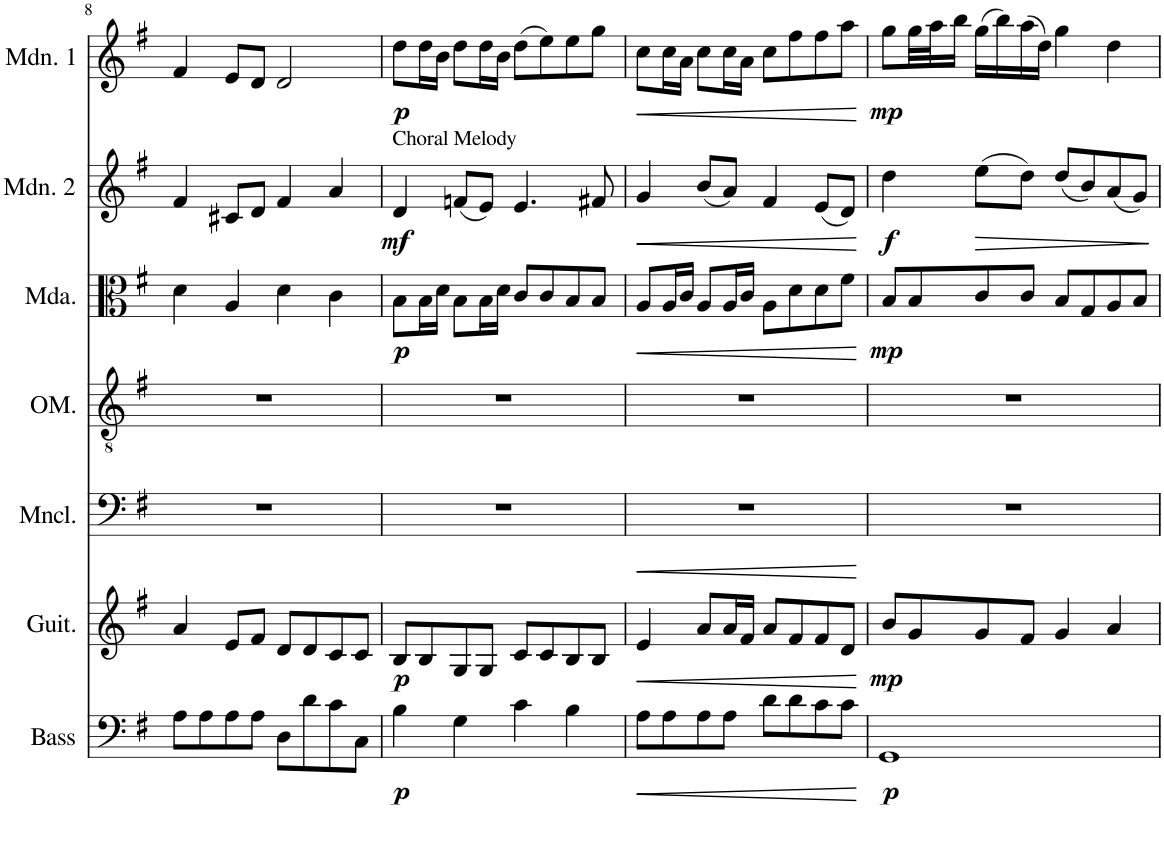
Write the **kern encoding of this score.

**kern	**dynam	**kern	**dynam	**kern	**dynam	**kern	**kern	**dynam	**kern	**dynam	**kern	**dynam
*part7	*part7	*part6	*part6	*part5	*part5	*part4	*part3	*part3	*part2	*part2	*part1	*part1
*staff7	*staff7	*staff6	*staff6	*staff5	*staff5	*staff4	*staff3	*staff3	*staff2	*staff2	*staff1	*staff1
*I"Acoustic Bass	*	*I"Guitar	*	*I"Mandocello	*	*I"Octave Mandolin	*I"Mandola	*	*I"Mandolin 2	*	*I"Mandolin 1	*
*I'Bass	*	*I'Guit.	*	*I'Mncl.	*	*I'OM.	*I'Mda.	*	*I'Mdn. 2	*	*I'Mdn. 1	*
!!LO:PB:g=z
*clefF4	*	*clefG2	*	*clefF4	*	*clefGv2	*clefC3	*	*clefG2	*	*clefG2	*
*Trd7c12	*	*Trd7c12	*	*	*	*	*	*	*	*	*	*
*k[f#]	*	*k[f#]	*	*k[f#]	*	*k[f#]	*k[f#]	*	*k[f#]	*	*k[f#]	*
*M4/4	*	*M4/4	*	*M4/4	*	*M4/4	*M4/4	*	*M4/4	*	*M4/4	*
=8	=8	=8	=8	=8	=8	=8	=8	=8	=8	=8	=8	=8
8A\L	.	4a/	.	1r	.	1r	4d\	.	4f#/	.	4f#/	.
8A\	.	.	.	.	.	.	.	.	.	.	.	.
8A\	.	8e/L	.	.	.	.	4A/	.	8c#X/L	.	8e/L	.
8A\J	.	8f#/J	.	.	.	.	.	.	8d/J	.	8d/J	.
8D\L	.	8d/L	.	.	.	.	4d\	.	4f#/	.	2d/	.
8d\	.	8d/	.	.	.	.	.	.	.	.	.	.
8c\	.	8c/	.	.	.	.	4c\	.	4a/	.	.	.
8C\J	.	8c/J	.	.	.	.	.	.	.	.	.	.
=9	=9	=9	=9	=9	=9	=9	=9	=9	=9	=9	=9	=9
!	!	!	!	!	!	!	!	!	!LO:TX:a:t=Choral Melody	!	!	!
!	!LO:DY:b	!	!LO:DY:b	!	!	!	!	!LO:DY:b	!	!LO:DY:b	!	!LO:DY:b
4B\	p	8B/L	p	1r	.	1r	8B\L	p	4d/	mf	8dd\L	p
.	.	8B/	.	.	.	.	16B\L	.	.	.	16dd\L	.
.	.	.	.	.	.	.	16d\JJ	.	.	.	16b\JJ	.
4G\	.	8G/	.	.	.	.	8B\L	.	(8fn/L	.	8dd\L	.
.	.	8G/J	.	.	.	.	16B\L	.	8e/J)	.	16dd\L	.
.	.	.	.	.	.	.	16d\JJ	.	.	.	16b\JJ	.
4c\	.	8c/L	.	.	.	.	8c/L	.	4.e/	.	(8dd\L	.
.	.	8c/	.	.	.	.	8c/	.	.	.	8ee\)	.
4B\	.	8B/	.	.	.	.	8B/	.	.	.	8ee\	.
.	.	8B/J	.	.	.	.	8B/J	.	8f#X/	.	8gg\J	.
=10	=10	=10	=10	=10	=10	=10	=10	=10	=10	=10	=10	=10
!	!LO:HP:b	!	!LO:HP:b	!	!LO:HP:b	!	!	!LO:HP:b	!	!LO:HP:b	!	!LO:HP:b
8A\L	<	4e/	<	1r	<	1r	8A/L	<	4g/	<	8cc\L	<
8A\	.	.	.	.	.	.	16A/L	.	.	.	16cc\L	.
.	.	.	.	.	.	.	16c/JJ	.	.	.	16a\JJ	.
8A\	.	8a/L	.	.	.	.	8A/L	.	(8b/L	.	8cc\L	.
8A\J	.	16a/L	.	.	.	.	16A/L	.	8a/J)	.	16cc\L	.
.	.	16f#/JJ	.	.	.	.	16c/JJ	.	.	.	16a\JJ	.
8d\L	.	8a/L	.	.	.	.	8A\L	.	4f#/	.	8cc\L	.
8d\	.	8f#/	.	.	.	.	8d\	.	.	.	8ff#\	.
8c\	.	8f#/	.	.	.	.	8d\	.	(8e/L	.	8ff#\	.
8c\J	.	8d/J	.	.	.	.	8f#\J	.	8d/J)	.	8aa\J	.
.	[	.	[	.	[	.	.	[	.	[	.	[
=11	=11	=11	=11	=11	=11	=11	=11	=11	=11	=11	=11	=11
!	!LO:DY:b	!	!LO:DY:b	!	!	!	!	!LO:DY:b	!	!LO:DY:b	!	!LO:DY:b
1GG	p	8b/L	mp	1r	.	1r	8B/L	mp	4dd\	f	8gg\L	mp
.	.	8g/	.	.	.	.	8B/	.	.	.	32gg\LL	.
.	.	.	.	.	.	.	.	.	.	.	32aa\J	.
.	.	.	.	.	.	.	.	.	.	.	16bb\JJ	.
!	!	!	!	!	!	!	!	!	!	!LO:HP:b	!	!
.	.	8g/	.	.	.	.	8c/	.	(8ee\L	>	(16gg\LL	.
.	.	.	.	.	.	.	.	.	.	.	16bb\)	.
.	.	8f#/J	.	.	.	.	8c/J	.	8dd\J)	.	(16aa\	.
.	.	.	.	.	.	.	.	.	.	.	16dd\JJ)	.
.	.	4g/	.	.	.	.	8B/L	.	(8dd/L	.	4gg\	.
.	.	.	.	.	.	.	8G/	.	8b/)	.	.	.
.	.	4a/	.	.	.	.	8A/	.	(8a/	.	4dd\	.
.	.	.	.	.	.	.	8B/J	.	8g/J)	.	.	.
.	.	.	.	.	.	.	.	.	.	]	.	.
=	=	=	=	=	=	=	=	=	=	=	=	=
*-	*-	*-	*-	*-	*-	*-	*-	*-	*-	*-	*-	*-
